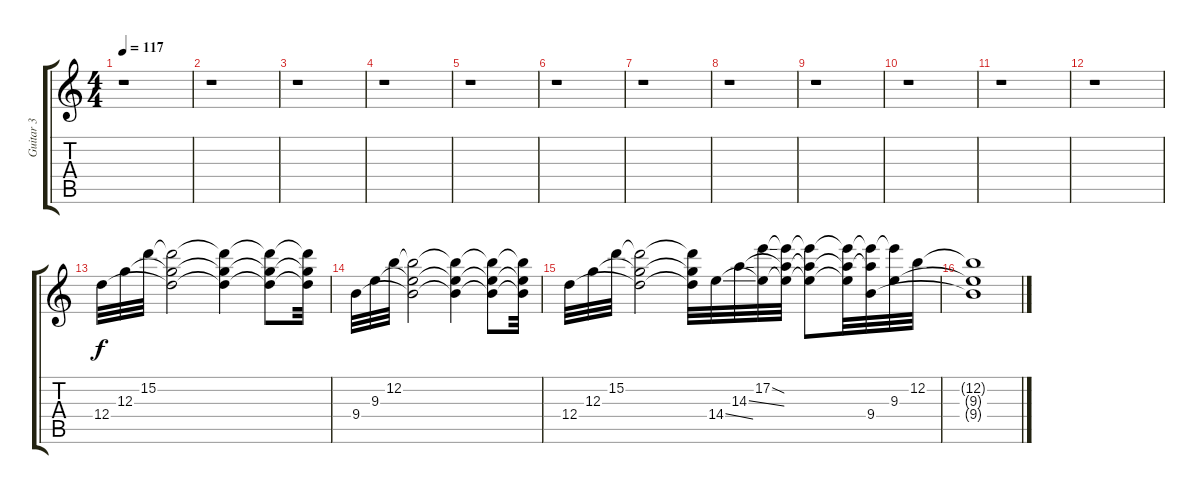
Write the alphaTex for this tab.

\track ("Guitar 3" "Guitar 3") {instrument electricguitarclean}
\staff {score tabs}
\tuning (E4 B3 G3 D3 A2 E2) {hide}
\ts (4 4)
\tempo 117
\clef g2
\ks c
r.1{dy f instrument electricguitarclean} |
r.1 |
r.1 |
r.1 |
r.1 |
r.1 |
r.1 |
r.1 |
r.1 |
r.1 |
r.1 |
r.1 |
12.4.32 12.3.32 15.2.32 (15.2{t} 12.3{t} 12.4{t}).2 (15.2{t} 12.3{t} 12.4{t}).4 (15.2{t} 12.3{t} 12.4{t}).8 (15.2{t} 12.3{t} 12.4{t}).32 |
9.4.32 9.3.32 12.2.32 (12.2{t} 9.3{t} 9.4{t}).2 (12.2{t} 9.3{t} 9.4{t}).4 (12.2{t} 9.3{t} 9.4{t}).8 (12.2{t} 9.3{t} 9.4{t}).32 |
12.4.32 12.3.32 15.2.32 (15.2{t} 12.3{t} 12.4{t}).2 (15.2{t} 12.3{t} 12.4{t}).32 14.4{ss}.32 14.3{ss}.32 (17.2{ss} 14.4{t}).32 (17.2{t} 14.3{t} 14.4{t}).32 (17.2{t} 14.3{t} 14.4{t}).8 (17.2{t} 14.3{t} 14.4{t}).32 (17.2{t} 14.3{t} 9.4).32 (17.2{t} 9.3).32 12.2.32 |
(12.2{t} 9.3{t} 9.4{t}).1
